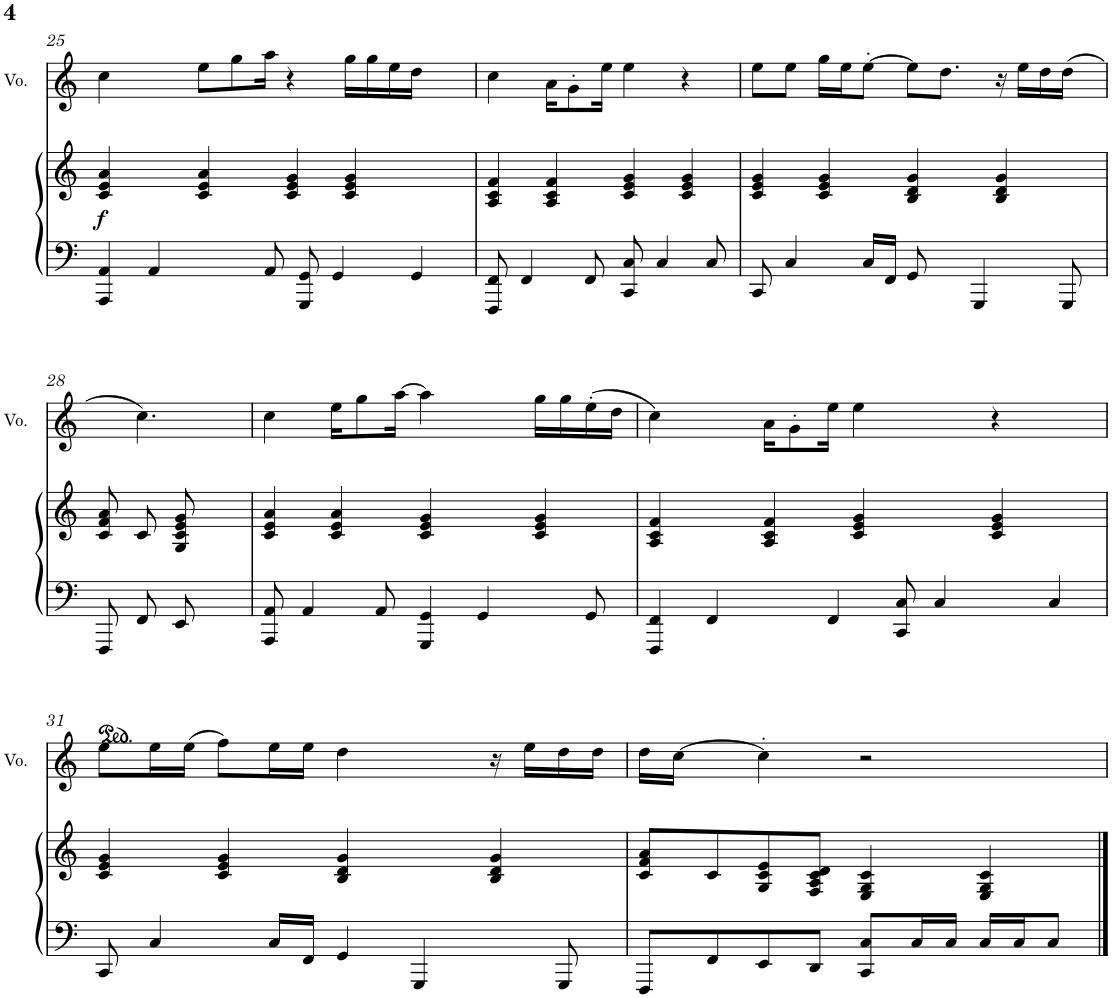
**kern	**kern	**dynam	**kern
*part2	*part2	*part2	*part1
*staff3	*staff2	*staff2/3	*staff1
*I"Piano	*	*	*I"Voice
*I'Pno	*	*	*I'Vo.
!!LO:PB:g=z
*clefF4	*clefG2	*	*clefG2
*k[]	*k[]	*	*k[]
*M4/4	*M4/4	*	*M4/4
=25	=25	=25	=25
!	!	!LO:DY:b	!
4AAA/ 4AA/	4c/ 4e/ 4a/	f	4cc\
4AA/	4ryy	.	4ryy
4ryy	4c/ 4e/ 4a/	.	8ee\L
.	.	.	8gg\
8AA/	16ryy	.	16aa\Jk
.	[8.c/ [8.e/ [8.g/	.	8.r
8GGG/ 8GG/	.	.	.
4GG/	16ryy	.	16ryy
.	4c/ 4e/ 4g/	.	16gg\LL
.	.	.	16gg\
.	.	.	16ee\
4GG/	.	.	16dd\JJ
.	8.ryy	.	8.ryy
=26	=26	=26	=26
8FFF/ 8FF/	4A/ 4c/ 4f/	.	4cc\
4FF/	.	.	.
.	16c/] 16e/] 16g/]	.	16r
.	4A/ 4c/ 4f/	.	16a\KL
8FF/	.	.	8g'\
8CC/ 8C/	.	.	16ee\Jk
.	4c/ 4e/ 4g/	.	4ee\
4C/	.	.	.
.	4c/ 4e/ 4g/	.	4r
8C/	.	.	.
16ryy	.	.	.
=27	=27	=27	=27
8CC/	4c/ 4e/ 4g/	.	8ee\L
4C/	.	.	8ee\J
.	4c/ 4e/ 4g/	.	16gg\LL
.	.	.	16ee\J
16C/LL	.	.	[>8ee'\J
16FF/JJ	.	.	.
8GG/	4B/ 4d/ 4g/	.	8ee\L]
8ryy	.	.	8.dd\J
4GGG/	16ryy	.	.
.	[8.B/ [8.d/ [8.g/	.	16r
.	.	.	16ee\LL
.	.	.	16dd\
8GGG/	16ryy	.	(>16dd\JJ
.	16ryy	.	16ryy
!!LO:LB:g=z
=28	=28	=28	=28
8FFF/	8c/ 8f/ 8a/	.	8ryy
8FF/	16B/] 16d/] 16g/]	.	4.cc\)
.	8c/	.	.
8EE/	.	.	.
.	8G/ 8c/ 8e/ 8g/	.	.
8ryy	.	.	.
.	8ryy	.	.
16ryy	.	.	16ryy
=29	=29	=29	=29
8AAA/ 8AA/	4c/ 4e/ 4a/	.	4cc\
4AA/	.	.	.
.	4c/ 4e/ 4a/	.	16ee\KL
.	.	.	8gg\
8AA/	.	.	.
.	.	.	[>16aa\Jk
4GGG/ 4GG/	4c/ 4e/ 4g/	.	4aa\]
4GG/	4ryy	.	4ryy
8ryy	4c/ 4e/ 4g/	.	16gg\LL
.	.	.	16gg\
8GG/	.	.	(>16ee'\
.	.	.	16dd\JJ
=30	=30	=30	=30
4FFF/ 4FF/	4A/ 4c/ 4f/	.	4cc\)
4FF/	4ryy	.	4ryy
8.ryy	4A/ 4c/ 4f/	.	16a\KL
.	.	.	8g'\
4FF/	.	.	16ee\Jk
.	4c/ 4e/ 4g/	.	4ee\
[16CC/ [16C/	.	.	.
16ryy	4ryy	.	4ryy
4C/	.	.	.
.	16ryy	.	16ryy
4ryy	4c/ 4e/ 4g/	.	4r
4C/	4ryy	.	4ryy
!!LO:LB:g=z
=31	=31	=31	=31
8CC/	4c/ 4e/ 4g/	.	8ee\L
16CC/] 16C/]	.	.	16ee\L
4C/	.	.	(>16ee\JJ
.	4c/ 4e/ 4g/	.	8ff\L)
.	.	.	16ee\L
16C/LL	.	.	16ee\JJ
16FF/JJ	4B/ 4d/ 4g/	.	4dd\
4GG/	.	.	.
.	4ryy	.	4ryy
4GGG/	.	.	.
.	4B/ 4d/ 4g/	.	16r
8ryy	.	.	16ee\LL
.	.	.	16dd\
8GGG/	.	.	16dd\JJ
.	16ryy	.	16ryy
=32	=32	=32	=32
8FFF/L	8c/ 8f/ 8a/L	.	16dd\LL
.	.	.	[>16cc\JJ
8FF/	8c/	.	8ryy
8EE/	8G/ 8c/ 8e/	.	4cc'\]
8DD/J	8F/ 8A/ 8c/ 8d/J	.	.
8CC/ 8C/L	4E/ 4G/ 4c/	.	2r
16C/L	.	.	.
16C/JJ	.	.	.
16C/LL	4E/ 4G/ 4c/	.	.
16C/J	.	.	.
8C/J	.	.	.
=	=	=	=
*-	*-	*-	*-
